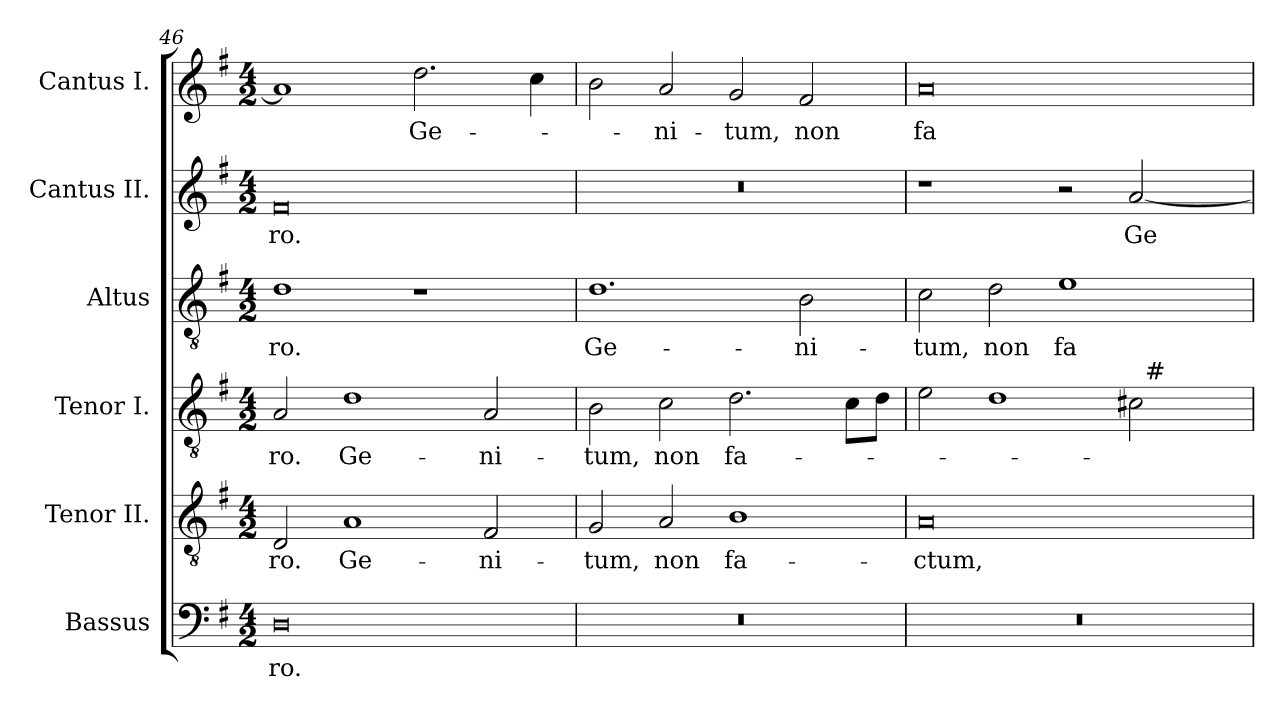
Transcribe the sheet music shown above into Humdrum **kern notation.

**kern	**text	**kern	**text	**kern	**text	**kern	**text	**kern	**text	**kern	**text
*part6	*part6	*part5	*part5	*part4	*part4	*part3	*part3	*part2	*part2	*part1	*part1
*staff6	*staff6	*staff5	*staff5	*staff4	*staff4	*staff3	*staff3	*staff2	*staff2	*staff1	*staff1
*I"Bassus	*	*I"Tenor II.	*	*I"Tenor I.	*	*I"Altus	*	*I"Cantus II.	*	*I"Cantus I.	*
*I'B.	*	*I'T. II.	*	*I'T. I.	*	*I'A.	*	*I'C. II	*	*I'C. I	*
!!LO:PB:g=z
*clefF4	*	*clefGv2	*	*clefGv2	*	*clefGv2	*	*clefG2	*	*clefG2	*
*	*	*ITrd7c12	*	*ITrd7c12	*	*ITrd7c12	*	*	*	*	*
*k[f#]	*	*k[f#]	*	*k[f#]	*	*k[f#]	*	*k[f#]	*	*k[f#]	*
*G:	*	*G:	*	*G:	*	*G:	*	*G:	*	*G:	*
*M4/2	*	*M4/2	*	*M4/2	*	*M4/2	*	*M4/2	*	*M4/2	*
=46	=46	=46	=46	=46	=46	=46	=46	=46	=46	=46	=46
!	!LO:LY:b:color=#000000	!	!	!	!	!	!	!	!	!	!
!	!	!	!LO:LY:b:color=#000000	!	!	!	!	!	!	!	!
!	!	!	!	!	!LO:LY:b:color=#000000	!	!	!	!	!	!
!	!	!	!	!	!	!	!LO:LY:b:color=#000000	!	!	!	!
!	!	!	!	!	!	!	!	!	!LO:LY:b:color=#000000	!	!
0Di	-ro.	2DDi/	-ro.	2AAi/	-ro.	1Di	-ro.	0f#i	-ro.	1ai]	.
!	!	!	!LO:LY:b:color=#000000	!	!	!	!	!	!	!	!
!	!	!	!	!	!LO:LY:b:color=#000000	!	!	!	!	!	!
.	.	1AAi	Ge-	1Di	Ge-	.	.	.	.	.	.
!	!	!	!	!	!	!	!	!	!	!	!LO:LY:b:color=#000000
.	.	.	.	.	.	1r	.	.	.	2.ddi\	Ge-
!	!	!	!LO:LY:b:color=#000000	!	!	!	!	!	!	!	!
!	!	!	!	!	!LO:LY:b:color=#000000	!	!	!	!	!	!
.	.	2FF#i/	-ni-	2AAi/	-ni-	.	.	.	.	.	.
.	.	.	.	.	.	.	.	.	.	4cci\	.
=47	=47	=47	=47	=47	=47	=47	=47	=47	=47	=47	=47
!LO:N:vis=1	!	!	!	!	!	!	!	!	!	!	!
!	!	!	!LO:LY:b:color=#000000	!	!	!	!	!	!	!	!
!	!	!	!	!	!LO:LY:b:color=#000000	!	!	!	!	!	!
!	!	!	!	!	!	!	!LO:LY:b:color=#000000	!LO:N:vis=1	!	!	!
0r	.	2GGi/	-tum,	2BBi\	-tum,	1.Di	Ge-	0r	.	2bi\	.
!	!	!	!LO:LY:b:color=#000000	!	!	!	!	!	!	!	!
!	!	!	!	!	!LO:LY:b:color=#000000	!	!	!	!	!	!
!	!	!	!	!	!	!	!	!	!	!	!LO:LY:b:color=#000000
.	.	2AAi/	non	2Ci\	non	.	.	.	.	2ai/	-ni-
!	!	!	!LO:LY:b:color=#000000	!	!	!	!	!	!	!	!
!	!	!	!	!	!LO:LY:b:color=#000000	!	!	!	!	!	!
!	!	!	!	!	!	!	!	!	!	!	!LO:LY:b:color=#000000
.	.	1BBi	fa-	2.Di\	fa-	.	.	.	.	2gi/	-tum,
!	!	!	!	!	!	!	!LO:LY:b:color=#000000	!	!	!	!
!	!	!	!	!	!	!	!	!	!	!	!LO:LY:b:color=#000000
.	.	.	.	.	.	2BBi\	-ni-	.	.	2f#i/	non
.	.	.	.	8Ci\L	.	.	.	.	.	.	.
.	.	.	.	8Di\J	.	.	.	.	.	.	.
=48	=48	=48	=48	=48	=48	=48	=48	=48	=48	=48	=48
!LO:N:vis=1	!	!	!	!	!	!	!	!	!	!	!
!	!	!	!LO:LY:b:color=#000000	!	!	!	!	!	!	!	!
!	!	!	!	!	!	!	!LO:LY:b:color=#000000	!	!	!	!
!	!	!	!	!	!	!	!	!	!	!	!LO:LY:b:color=#000000
*	*	*	*	*^	*	*	*	*	*	*	*
0r	.	0AAi	-ctum,	2Ei\	1ryy	.	2Ci\	-tum,	1r	.	0ai	fa-
!	!	!	!	!	!	!	!	!LO:LY:b:color=#000000	!	!	!	!
.	.	.	.	1Di	.	.	2Di\	non	.	.	.	.
!	!	!	!	!	!	!	!	!LO:LY:b:color=#000000	!	!	!	!
.	.	.	.	.	2ryy	.	1Ei	fa-	2r	.	.	.
!	!	!	!	!	!	!	!	!	!	!LO:LY:b:color=#000000	!	!
.	.	.	.	2C#i\	32ryy	.	.	.	[2ai/	Ge-	.	.
.	.	.	.	.	256ryy	.	.	.	.	.	.	.
!	!	!	!	!	!LO:TX:a:t=#	!	!	!	!	!	!	!
.	.	.	.	.	4ryy	.	.	.	.	.	.	.
.	.	.	.	.	8ryy	.	.	.	.	.	.	.
.	.	.	.	.	16ryy	.	.	.	.	.	.	.
.	.	.	.	.	64..ryy	.	.	.	.	.	.	.
*	*	*	*	*v	*v	*	*	*	*	*	*	*
=	=	=	=	=	=	=	=	=	=	=	=
*-	*-	*-	*-	*-	*-	*-	*-	*-	*-	*-	*-
